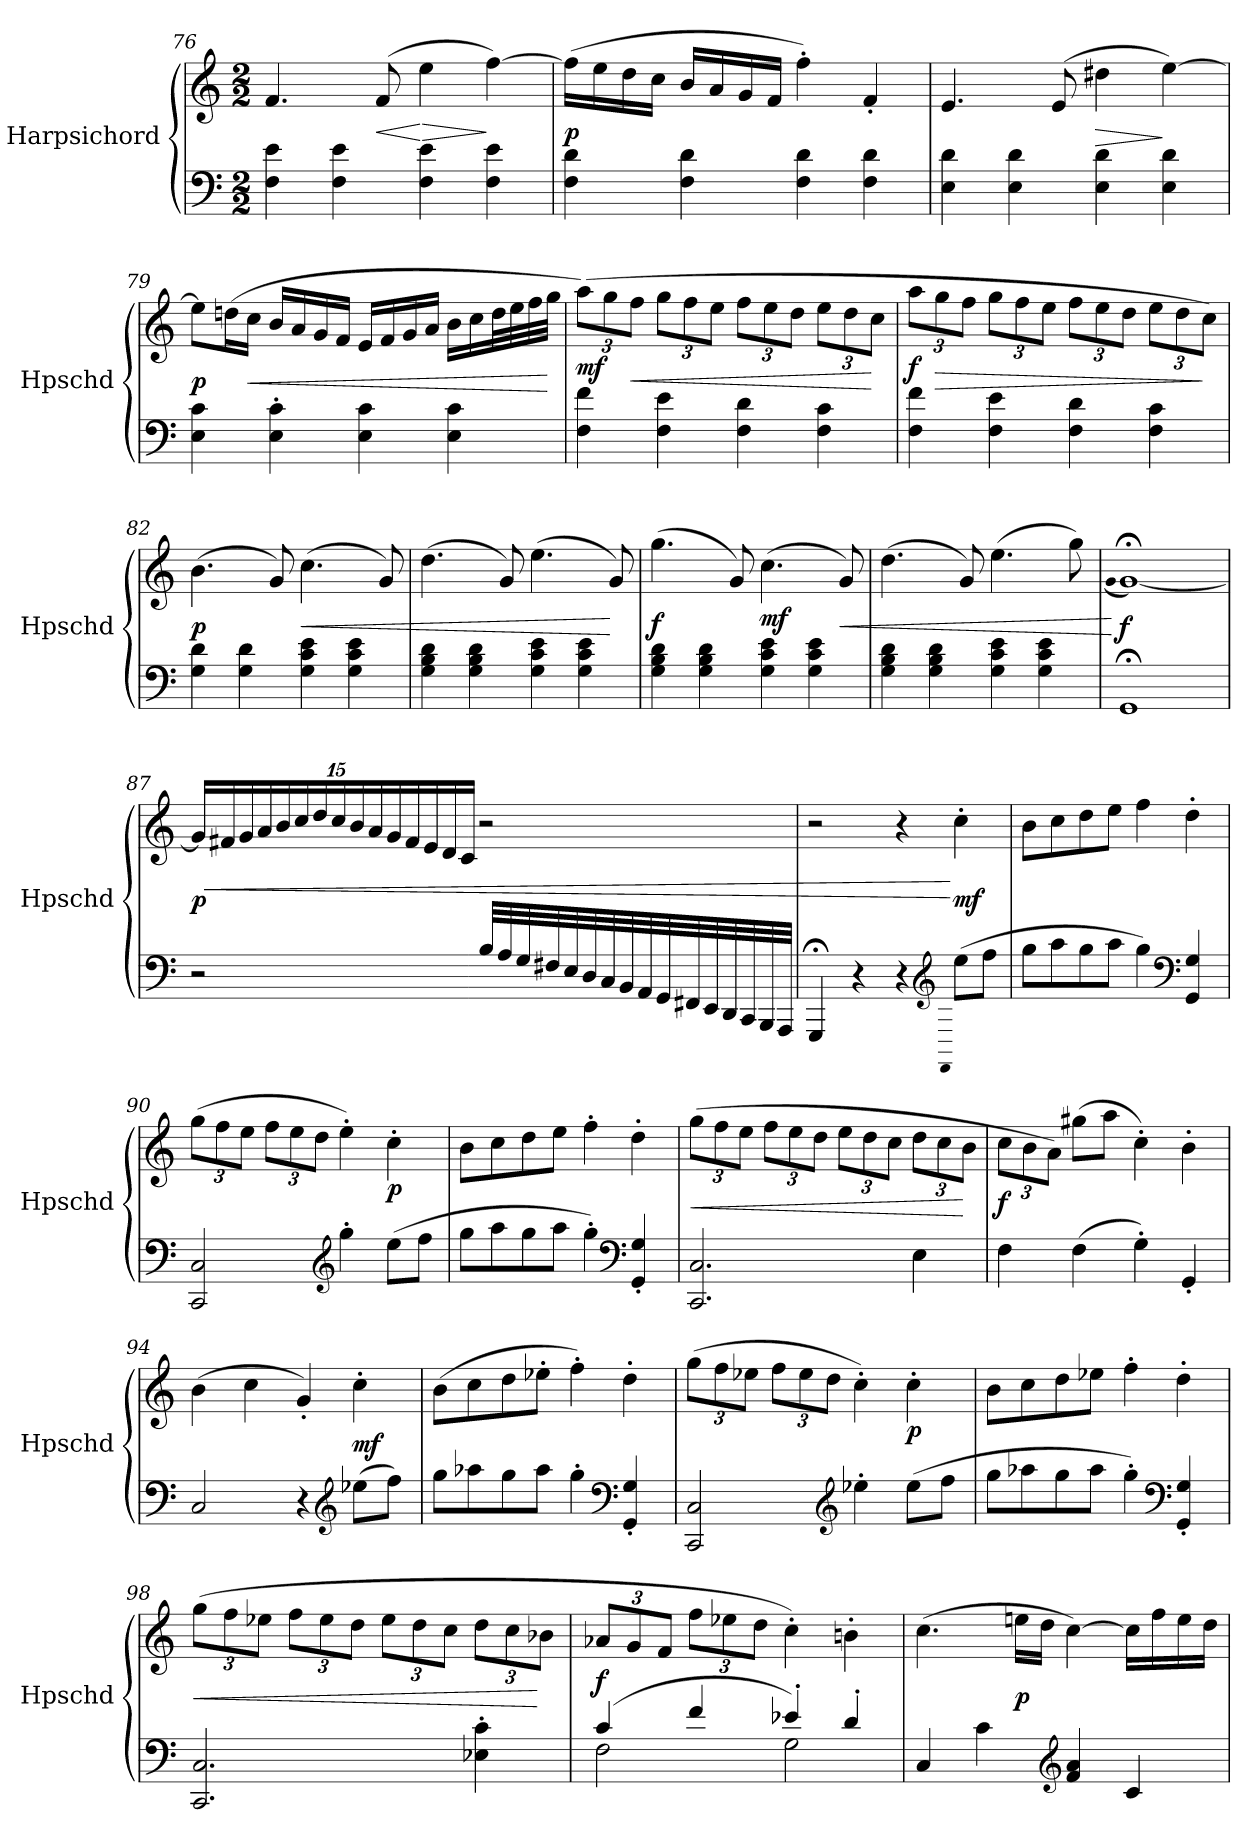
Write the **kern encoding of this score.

**kern	**kern	**dynam
*part1	*part1	*part1
*staff2	*staff1	*staff1/2
*I"Harpsichord	*	*
*I'Hpschd	*	*
*clefF4	*clefG2	*
*k[]	*k[]	*
*C:	*C:	*
*M2/2	*M2/2	*
=76	=76	=76
4F\ 4e\	4.f/	.
4F\ 4e\	.	.
.	(8f/	<
4F\ 4e\	4ee\	[ >
4F\ 4e\	[4ff\)	]
=77	=77	=77
4F\ 4d\	(16ff\LL]	p
.	16ee\	.
.	16dd\	.
.	16cc\JJ	.
4F\ 4d\	16b/LL	.
.	16a/	.
.	16g/	.
.	16f/JJ	.
4F\ 4d\	4ff'\)	.
4F\ 4d\	4f'/	.
=78	=78	=78
4E\ 4d\	4.e/	.
4E\ 4d\	.	.
.	(8e/	.
4E\ 4d\	4dd#X\	>
4E\ 4d\	[4ee\)	]
=79	=79	=79
4E\ 4c\	8ee\L]	p
.	(16ddn\L	.
.	16cc\JJ	<
4E'\ 4c'\	16b/LL	.
.	16a/	.
.	16g/	.
.	16f/JJ	.
4E\ 4c\	16e/LL	.
.	16f/	.
.	16g/	.
.	16a/JJ	.
4E\ 4c\	16b\LL	.
.	16cc\	.
.	32dd\L	.
.	32ee\	.
.	32ff\	.
.	32gg\JJJ	[
=80	=80	=80
4F\ 4f\	(12aa\L)	mf
.	12gg\	.
.	12ff\J	<
4F\ 4e\	12gg\L	.
.	12ff\	.
.	12ee\J	.
4F\ 4d\	12ff\L	.
.	12ee\	.
.	12dd\J	.
4F\ 4c\	12ee\L	.
.	12dd\	.
.	12cc\J	[
=81	=81	=81
4F\ 4f\	12aa\L	f
.	12gg\	>
.	12ff\J	.
4F\ 4e\	12gg\L	.
.	12ff\	.
.	12ee\J	.
4F\ 4d\	12ff\L	.
.	12ee\	.
.	12dd\J	.
4F\ 4c\	12ee\L	.
.	12dd\	.
.	12cc\J)	]
=82	=82	=82
4G\ 4d\	(4.b\	p
4G\ 4d\	.	.
.	8g/)	.
4G\ 4c\ 4e\	(4.cc\	<
4G\ 4c\ 4e\	.	.
.	8g/)	.
=83	=83	=83
4G\ 4B\ 4d\	(4.dd\	.
4G\ 4B\ 4d\	.	.
.	8g/)	.
4G\ 4c\ 4e\	(4.ee\	.
4G\ 4c\ 4e\	.	.
.	8g/)	[
=84	=84	=84
4G\ 4B\ 4d\	(4.gg\	f
4G\ 4B\ 4d\	.	.
.	8g/)	.
4G\ 4c\ 4e\	(4.cc\	mf
4G\ 4c\ 4e\	.	.
.	8g/)	<
=85	=85	=85
4G\ 4B\ 4d\	(4.dd\	.
4G\ 4B\ 4d\	.	.
.	8g/)	.
4G\ 4c\ 4e\	(4.ee\	.
4G\ 4c\ 4e\	.	.
.	8gg\)	.
=86	=86	=86
.	(qg	.
1GG;<	[1g;<)	[ f
=87	=87	=87
2r	30g/LL]	p
.	30f#X/	<
.	30g/	.
.	30a/	.
.	30b/	.
.	30cc/	.
.	30dd/	.
.	30cc/	.
.	30b/	.
.	30a/	.
.	30g/	.
.	30f#/	.
.	30e/	.
.	30d/	.
.	30c/JJ	.
32B/LLL	2r	.
32A/	.	.
32G/	.	.
32F#X/	.	.
32E/	.	.
32D/	.	.
32C/	.	.
32BB/	.	.
32AA/	.	.
32GG/	.	.
32FF#X/	.	.
32EE/	.	.
32DD/	.	.
32CC/	.	.
32BBB/	.	.
32AAA/JJJ	.	.
=88	=88	=88
4GGG;</	2r	.
4r	.	.
4r	4r	.
*clefG2	*	*
qFF	.	.
(8ee\L	4cc'\	[ mf
8ff\J	.	.
=89	=89	=89
8gg\L	8b\L	.
8aa\	8cc\	.
8gg\	8dd\	.
8aa\J	8ee\J	.
4gg\)	4ff\	.
*clefF4	*	*
4GG/ 4G/	4dd'\	.
=90	=90	=90
2CC/ 2C/	(12gg\L	.
.	12ff\	.
.	12ee\J	.
.	12ff\L	.
.	12ee\	.
.	12dd\J	.
*clefG2	*	*
4gg'\	4ee'\)	.
(8ee\L	4cc'\	p
8ff\J	.	.
=91	=91	=91
8gg\L	8b\L	.
8aa\	8cc\	.
8gg\	8dd\	.
8aa\J	8ee\J	.
4gg'\)	4ff'\	.
*clefF4	*	*
4GG'/ 4G'/	4dd'\	.
=92	=92	=92
2.CC/ 2.C/	(12gg\L	<
.	12ff\	.
.	12ee\J	.
.	12ff\L	.
.	12ee\	.
.	12dd\J	.
.	12ee\L	.
.	12dd\	.
.	12cc\J	.
4E\	12dd\L	.
.	12cc\	.
.	12b\J	[
=93	=93	=93
4F\	12cc\L	f
.	12b\	.
.	12a\J)	.
(4F\	(8gg#X\L	.
.	8aa\J	.
4G'\)	4cc'\)	.
4GG'/	4b'\	.
=94	=94	=94
2C/	(4b\	.
.	4cc\	.
4r	4g'/)	.
*clefG2	*	*
(8ee-X\L	4cc'\	mf
8ff\J)	.	.
=95	=95	=95
8gg\L	(8b\L	.
8aa-X\	8cc\	.
8gg\	8dd\	.
8aa-\J	8ee-X'\J	.
4gg'\	4ff'\)	.
*clefF4	*	*
4GG'/ 4G'/	4dd'\	.
=96	=96	=96
2CC/ 2C/	(12gg\L	.
.	12ff\	.
.	12ee-X\J	.
.	12ff\L	.
.	12ee-\	.
.	12dd\J	.
*clefG2	*	*
4ee-X'\	4cc'\)	.
(8ee-\L	4cc'\	p
8ff\J	.	.
=97	=97	=97
8gg\L	8b\L	.
8aa-X\	8cc\	.
8gg\	8dd\	.
8aa-\J	8ee-X\J	.
4gg'\)	4ff'\	.
*clefF4	*	*
4GG'/ 4G'/	4dd'\	.
=98	=98	=98
2.CC/ 2.C/	(12gg\L	<
.	12ff\	.
.	12ee-X\J	.
.	12ff\L	.
.	12ee-\	.
.	12dd\J	.
.	12ee-\L	.
.	12dd\	.
.	12cc\J	.
4E-X'\ 4c'\	12dd\L	.
.	12cc\	.
.	12b-X\J	[
=99	=99	=99
*^	*	*
(4c/	2F\	12a-X/L	f
.	.	12g/	.
.	.	12f/J	.
4f/	.	12ff\L	.
.	.	12ee-X\	.
.	.	12dd\J	.
4e-X'/)	2G\	4cc'\)	.
4d'/	.	4bn'\	.
*v	*v	*	*
=100	=100	=100
4C/	(4.cc\	.
4c\	.	.
.	16een\LL	p
.	16dd\JJ	.
*clefG2	*	*
4f/ 4a/	[4cc\)	.
4c/	16cc\LL]	.
.	16ff\	.
.	16ee\	.
.	16dd\JJ	.
=	=	=
*-	*-	*-
